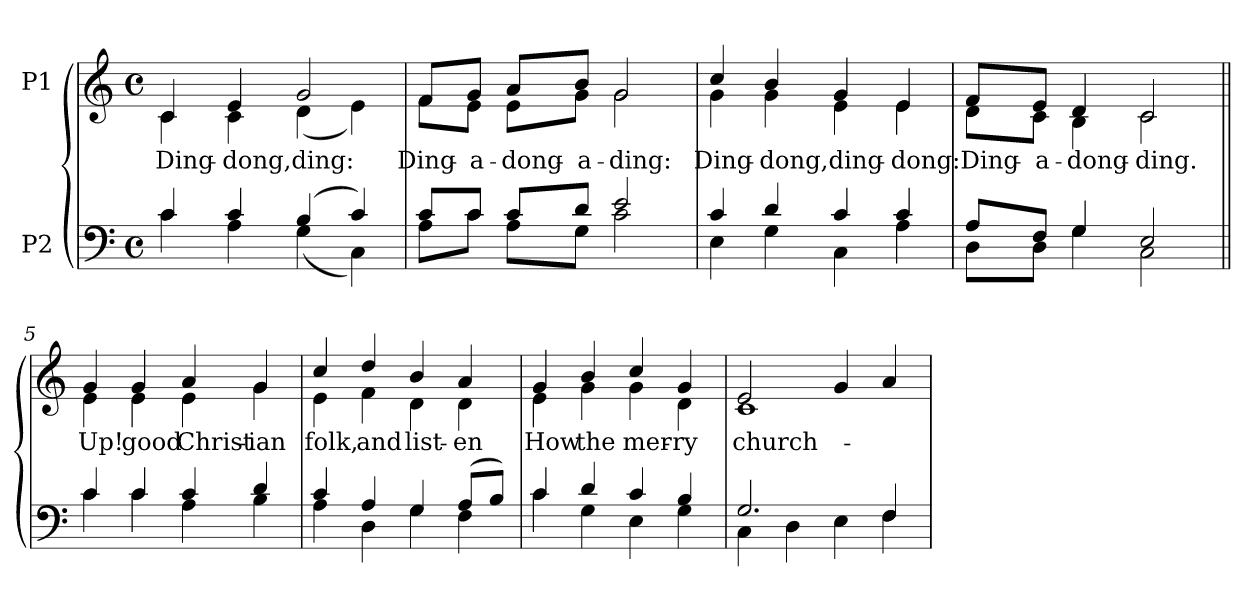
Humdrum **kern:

**kern	**kern	**text
*part2	*part1	*part1
*staff2	*staff1	*staff1
*I"P2	*I"P1	*
!!LO:PB:g=z
*clefF4	*clefG2	*
*k[]	*k[]	*
*C:	*C:	*
*M4/4	*M4/4	*
*met(c)	*met(c)	*
=1	=1	=1
*^	*	*
!	!	!	!LO:LY:b:color=#000000
*	*	*^	*
4ci/	4ci\	4ci/	4ci\	Ding-
!	!	!	!	!LO:LY:b:color=#000000
4ci/	4Ai\	4ei/	4ci\	-dong,
!	!	!	!	!LO:LY:b:color=#000000
(4Bi/	(4Gi\	2gi/	(4di\	ding:
4ci/)	4Ci\)	.	4ei\)	.
=2	=2	=2	=2	=2
!	!	!	!	!LO:LY:b:color=#000000
8ci/L	8Ai\L	8fi/L	8fi\L	Ding-
!	!	!	!	!LO:LY:b:color=#000000
8ci/J	8ci\J	8gi/J	8ei\J	-a-
!	!	!	!	!LO:LY:b:color=#000000
8ci/L	8Ai\L	8ai/L	8ei\L	-dong-
!	!	!	!	!LO:LY:b:color=#000000
8di/J	8Gi\J	8bi/J	8gi\J	-a-
!	!	!	!	!LO:LY:b:color=#000000
2ei/	2ci\	2gi/	2gi\	-ding:
=3	=3	=3	=3	=3
!	!	!	!	!LO:LY:b:color=#000000
4ci/	4Ei\	4cci/	4gi\	Ding-
!	!	!	!	!LO:LY:b:color=#000000
4di/	4Gi\	4bi/	4gi\	-dong,
!	!	!	!	!LO:LY:b:color=#000000
4ci/	4Ci\	4gi/	4ei\	ding-
!	!	!	!	!LO:LY:b:color=#000000
4ci/	4Ai\	4ei/	4ei\	-dong:
=4	=4	=4	=4	=4
!	!	!	!	!LO:LY:b:color=#000000
8Ai/L	8Di\L	8fi/L	8di\L	Ding-
!	!	!	!	!LO:LY:b:color=#000000
8Fi/J	8Di\J	8ei/J	8ci\J	-a-
!	!	!	!	!LO:LY:b:color=#000000
4Gi/	4Gi\	4di/	4Bi\	-dong-
!	!	!	!	!LO:LY:b:color=#000000
2Ei/	2Ci\	2ci/	2ci\	-ding.
!!LO:LB:g=z	!!
=5||	=5||	=5||	=5||	=5||
!	!	!	!	!LO:LY:b:color=#000000
4ci/	4ci\	4gi/	4ei\	Up!
!	!	!	!	!LO:LY:b:color=#000000
4ci/	4ci\	4gi/	4ei\	good
!	!	!	!	!LO:LY:b:color=#000000
4ci/	4Ai\	4ai/	4ei\	Christ-
!	!	!	!	!LO:LY:b:color=#000000
4di/	4Bi\	4gi/	4gi\	-ian
=6	=6	=6	=6	=6
!	!	!	!	!LO:LY:b:color=#000000
4ci/	4Ai\	4cci/	4ei\	folk,
!	!	!	!	!LO:LY:b:color=#000000
4Ai/	4Di\	4ddi/	4fi\	and
!	!	!	!	!LO:LY:b:color=#000000
4Gi/	4Gi\	4bi/	4di\	list-
!	!	!	!	!LO:LY:b:color=#000000
(8Ai/L	4Fi\	4ai/	4di\	-en
8Bi/J)	.	.	.	.
=7	=7	=7	=7	=7
!	!	!	!	!LO:LY:b:color=#000000
4ci/	4ci\	4gi/	4ei\	How
!	!	!	!	!LO:LY:b:color=#000000
4di/	4Gi\	4bi/	4gi\	the
!	!	!	!	!LO:LY:b:color=#000000
4ci/	4Ei\	4cci/	4gi\	mer-
!	!	!	!	!LO:LY:b:color=#000000
4Bi/	4Gi\	4gi/	4di\	-ry
=8	=8	=8	=8	=8
!	!	!	!	!LO:LY:b:color=#000000
2.Gi/	4Ci\	2ei/	1ci	church-
.	4Di\	.	.	.
.	4Ei\	4gi/	.	.
4Fi/	4Fi\	4ai/	.	.
*v	*v	*	*	*
*	*v	*v	*
=	=	=
*-	*-	*-
